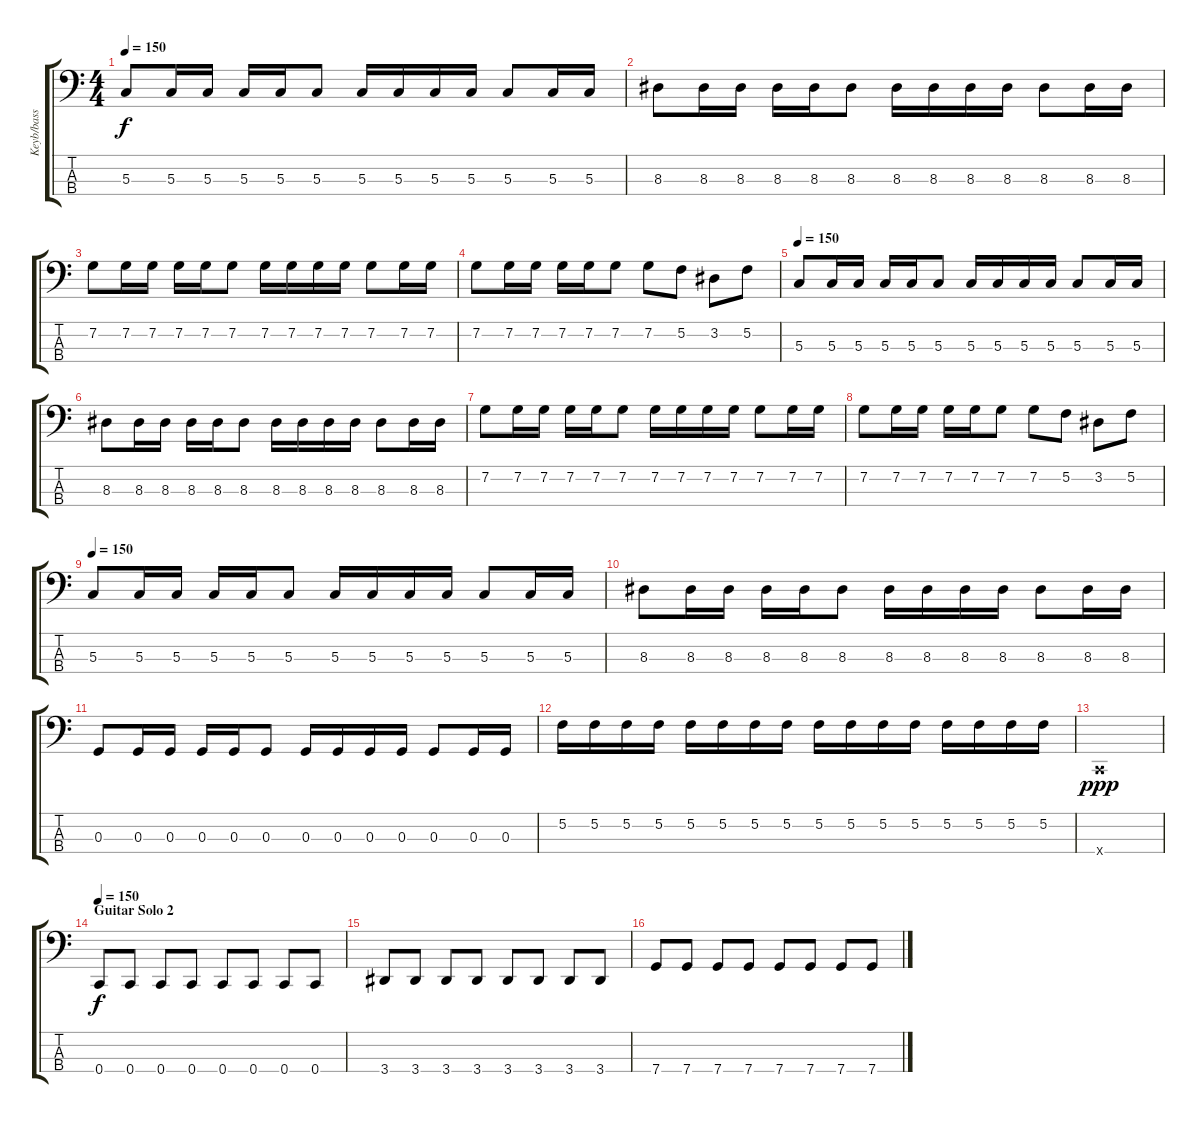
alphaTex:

\track ("Keyb/bass" "Keyb/bass") {instrument electricbasspick}
\staff {score tabs}
\tuning (F2 C2 G1 C1) {hide}
\ts (4 4)
\tempo 150
\clef f4
\ks c
5.3.8{dy f} 5.3.16 5.3.16 5.3.16 5.3.16 5.3.8 5.3.16 5.3.16 5.3.16 5.3.16 5.3.8 5.3.16 5.3.16 |
8.3.8 8.3.16 8.3.16 8.3.16 8.3.16 8.3.8 8.3.16 8.3.16 8.3.16 8.3.16 8.3.8 8.3.16 8.3.16 |
7.2.8 7.2.16 7.2.16 7.2.16 7.2.16 7.2.8 7.2.16 7.2.16 7.2.16 7.2.16 7.2.8 7.2.16 7.2.16 |
7.2.8 7.2.16 7.2.16 7.2.16 7.2.16 7.2.8 7.2.8 5.2.8 3.2.8 5.2.8 |
\tempo 150
5.3.8 5.3.16 5.3.16 5.3.16 5.3.16 5.3.8 5.3.16 5.3.16 5.3.16 5.3.16 5.3.8 5.3.16 5.3.16 |
8.3.8 8.3.16 8.3.16 8.3.16 8.3.16 8.3.8 8.3.16 8.3.16 8.3.16 8.3.16 8.3.8 8.3.16 8.3.16 |
7.2.8 7.2.16 7.2.16 7.2.16 7.2.16 7.2.8 7.2.16 7.2.16 7.2.16 7.2.16 7.2.8 7.2.16 7.2.16 |
7.2.8 7.2.16 7.2.16 7.2.16 7.2.16 7.2.8 7.2.8 5.2.8 3.2.8 5.2.8 |
\tempo 150
5.3.8 5.3.16 5.3.16 5.3.16 5.3.16 5.3.8 5.3.16 5.3.16 5.3.16 5.3.16 5.3.8 5.3.16 5.3.16 |
8.3.8 8.3.16 8.3.16 8.3.16 8.3.16 8.3.8 8.3.16 8.3.16 8.3.16 8.3.16 8.3.8 8.3.16 8.3.16 |
0.3.8 0.3.16 0.3.16 0.3.16 0.3.16 0.3.8 0.3.16 0.3.16 0.3.16 0.3.16 0.3.8 0.3.16 0.3.16 |
5.2.16 5.2.16 5.2.16 5.2.16 5.2.16 5.2.16 5.2.16 5.2.16 5.2.16 5.2.16 5.2.16 5.2.16 5.2.16 5.2.16 5.2.16 5.2.16 |
0.4{x}.1{dy ppp} |
\section ("" "Guitar Solo 2")
\tempo 150
0.4.8{dy f} 0.4.8 0.4.8 0.4.8 0.4.8 0.4.8 0.4.8 0.4.8 |
3.4.8 3.4.8 3.4.8 3.4.8 3.4.8 3.4.8 3.4.8 3.4.8 |
7.4.8 7.4.8 7.4.8 7.4.8 7.4.8 7.4.8 7.4.8 7.4.8
